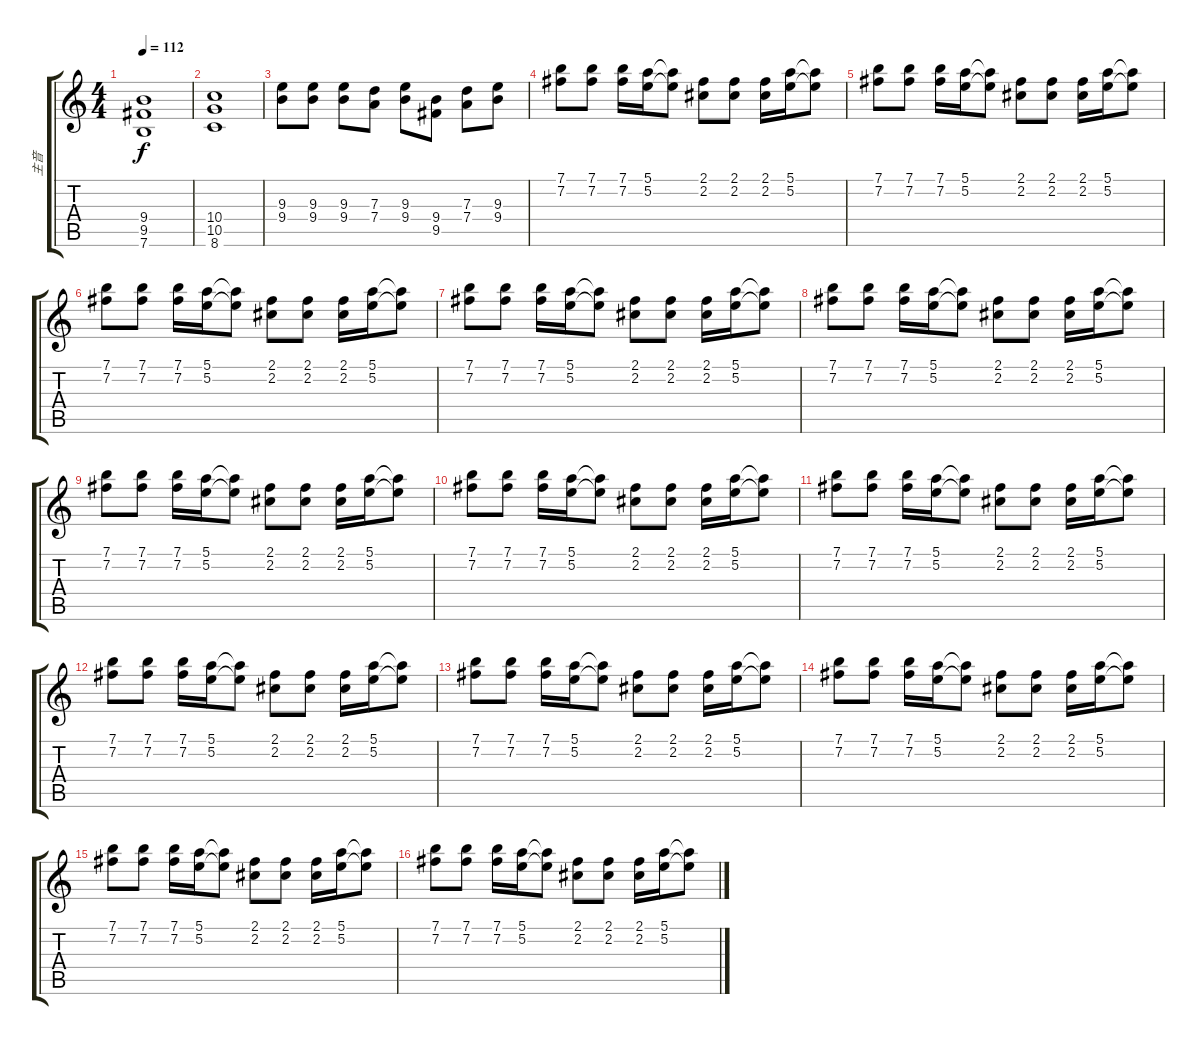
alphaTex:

\track ("主音" "主音") {instrument distortionguitar}
\staff {score tabs}
\tuning (E4 B3 G3 D3 A2 E2) {hide}
\ts (4 4)
\tempo 112
\clef g2
\ks c
(9.4 9.5 7.6).1{dy f} |
(10.4 10.5 8.6).1 |
(9.3 9.4).8 (9.3 9.4).8 (9.3 9.4).8 (7.3 7.4).8 (9.3 9.4).8 (9.4 9.5).8 (7.3 7.4).8 (9.3 9.4).8 |
(7.1 7.2).8 (7.1 7.2).8 (7.1 7.2).16 (5.1 5.2).16 (5.1{t} 5.2{t}).8 (2.1 2.2).8 (2.1 2.2).8 (2.1 2.2).16 (5.1 5.2).16 (5.1{t} 5.2{t}).8 |
(7.1 7.2).8 (7.1 7.2).8 (7.1 7.2).16 (5.1 5.2).16 (5.1{t} 5.2{t}).8 (2.1 2.2).8 (2.1 2.2).8 (2.1 2.2).16 (5.1 5.2).16 (5.1{t} 5.2{t}).8 |
(7.1 7.2).8 (7.1 7.2).8 (7.1 7.2).16 (5.1 5.2).16 (5.1{t} 5.2{t}).8 (2.1 2.2).8 (2.1 2.2).8 (2.1 2.2).16 (5.1 5.2).16 (5.1{t} 5.2{t}).8 |
(7.1 7.2).8 (7.1 7.2).8 (7.1 7.2).16 (5.1 5.2).16 (5.1{t} 5.2{t}).8 (2.1 2.2).8 (2.1 2.2).8 (2.1 2.2).16 (5.1 5.2).16 (5.1{t} 5.2{t}).8 |
(7.1 7.2).8 (7.1 7.2).8 (7.1 7.2).16 (5.1 5.2).16 (5.1{t} 5.2{t}).8 (2.1 2.2).8 (2.1 2.2).8 (2.1 2.2).16 (5.1 5.2).16 (5.1{t} 5.2{t}).8 |
(7.1 7.2).8 (7.1 7.2).8 (7.1 7.2).16 (5.1 5.2).16 (5.1{t} 5.2{t}).8 (2.1 2.2).8 (2.1 2.2).8 (2.1 2.2).16 (5.1 5.2).16 (5.1{t} 5.2{t}).8 |
(7.1 7.2).8 (7.1 7.2).8 (7.1 7.2).16 (5.1 5.2).16 (5.1{t} 5.2{t}).8 (2.1 2.2).8 (2.1 2.2).8 (2.1 2.2).16 (5.1 5.2).16 (5.1{t} 5.2{t}).8 |
(7.1 7.2).8 (7.1 7.2).8 (7.1 7.2).16 (5.1 5.2).16 (5.1{t} 5.2{t}).8 (2.1 2.2).8 (2.1 2.2).8 (2.1 2.2).16 (5.1 5.2).16 (5.1{t} 5.2{t}).8 |
(7.1 7.2).8 (7.1 7.2).8 (7.1 7.2).16 (5.1 5.2).16 (5.1{t} 5.2{t}).8 (2.1 2.2).8 (2.1 2.2).8 (2.1 2.2).16 (5.1 5.2).16 (5.1{t} 5.2{t}).8 |
(7.1 7.2).8 (7.1 7.2).8 (7.1 7.2).16 (5.1 5.2).16 (5.1{t} 5.2{t}).8 (2.1 2.2).8 (2.1 2.2).8 (2.1 2.2).16 (5.1 5.2).16 (5.1{t} 5.2{t}).8 |
(7.1 7.2).8 (7.1 7.2).8 (7.1 7.2).16 (5.1 5.2).16 (5.1{t} 5.2{t}).8 (2.1 2.2).8 (2.1 2.2).8 (2.1 2.2).16 (5.1 5.2).16 (5.1{t} 5.2{t}).8 |
(7.1 7.2).8 (7.1 7.2).8 (7.1 7.2).16 (5.1 5.2).16 (5.1{t} 5.2{t}).8 (2.1 2.2).8 (2.1 2.2).8 (2.1 2.2).16 (5.1 5.2).16 (5.1{t} 5.2{t}).8 |
(7.1 7.2).8 (7.1 7.2).8 (7.1 7.2).16 (5.1 5.2).16 (5.1{t} 5.2{t}).8 (2.1 2.2).8 (2.1 2.2).8 (2.1 2.2).16 (5.1 5.2).16 (5.1{t} 5.2{t}).8
